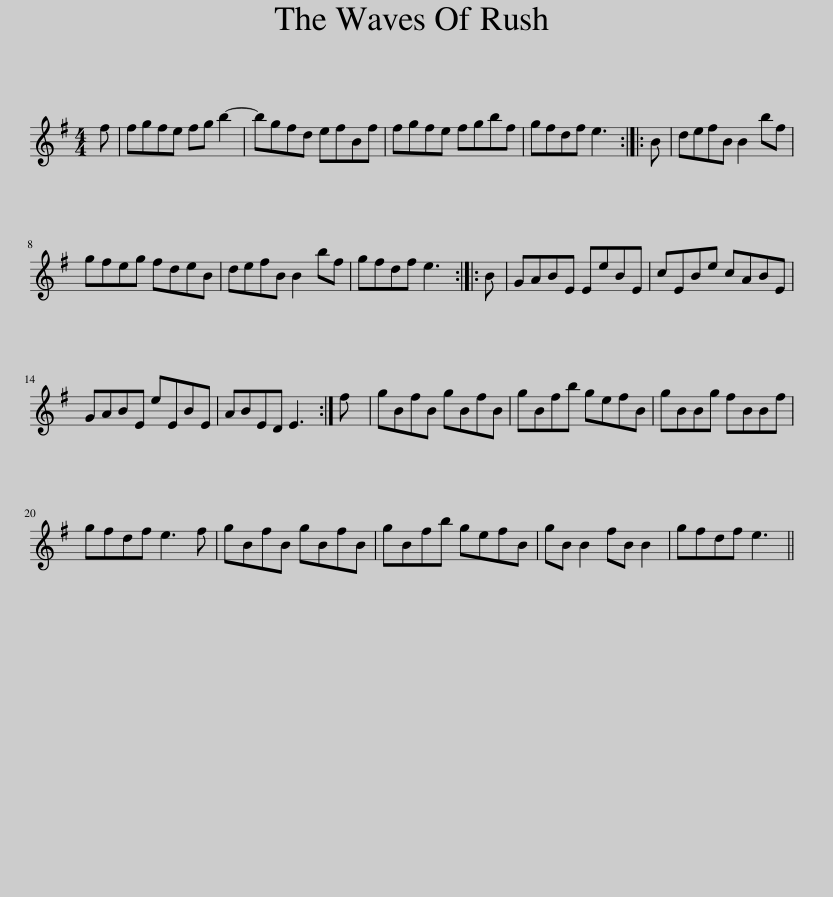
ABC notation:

X:1
L:1/8
M:4/4
I:linebreak $
K:Emin
V:1 treble
V:1
 f | fgfe fg b2- | bgfd efBf | fgfe fgbf | gfdf e3 :: %5
 B | defB B2 bf |$ gfeg fdeB | defB B2 bf | gfdf e3 :: %10
 B | GABE EeBE | cEBe cABE |$ GABE eEBE | ABED E3 :| %15
 f | gBfB gBfB | gBfb gefB | gBBg fBBf |$ gfdf e3 f | %20
 gBfB gBfB | gBfb gefB | gB B2 fB B2 | gfdf e3 || %24
